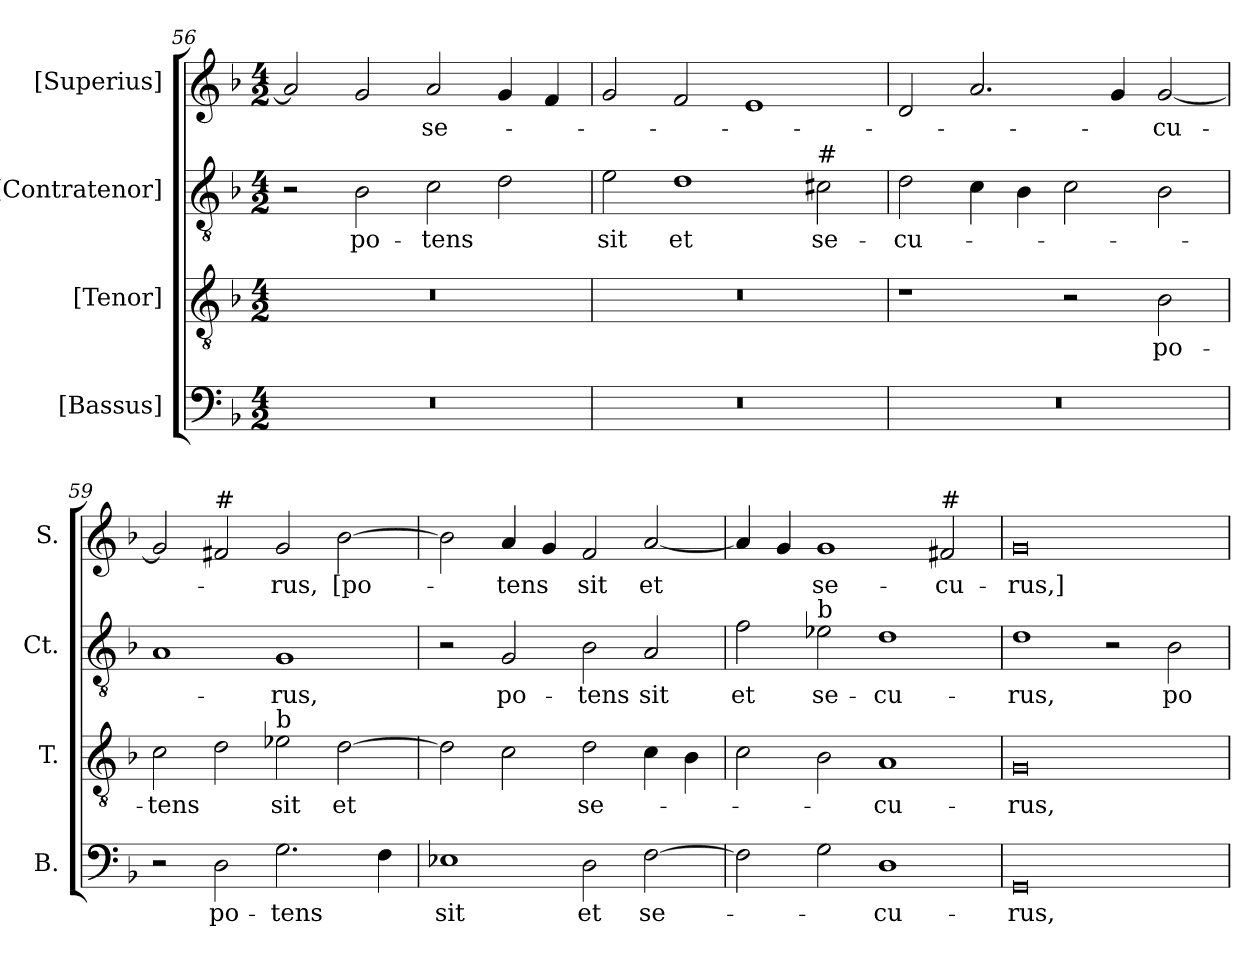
**kern	**text	**kern	**text	**kern	**text	**kern	**text
*part4	*part4	*part3	*part3	*part2	*part2	*part1	*part1
*staff4	*staff4	*staff3	*staff3	*staff2	*staff2	*staff1	*staff1
*I"[Bassus]	*	*I"[Tenor]	*	*I"[Contratenor]	*	*I"[Superius]	*
*I'B.	*	*I'T.	*	*I'Ct.	*	*I'S.	*
*clefF4	*	*clefGv2	*	*clefGv2	*	*clefG2	*
*	*	*ITrd7c12	*	*ITrd7c12	*	*	*
*k[b-]	*	*k[b-]	*	*k[b-]	*	*k[b-]	*
*F:	*	*F:	*	*F:	*	*F:	*
*M4/2	*	*M4/2	*	*M4/2	*	*M4/2	*
=56	=56	=56	=56	=56	=56	=56	=56
!LO:N:vis=1	!	!LO:N:vis=1	!	!	!	!	!
0r	.	0r	.	2r	.	2ai/]	.
!	!	!	!	!	!LO:LY:b:color=#000000	!	!
.	.	.	.	2BB-i\	po-	2gi/	.
!	!	!	!	!	!LO:LY:b:color=#000000	!	!
!	!	!	!	!	!	!	!LO:LY:b:color=#000000
.	.	.	.	2Ci\	-tens	2ai/	se-
.	.	.	.	2Di\	.	4gi/	.
.	.	.	.	.	.	4fi/	.
!!LO:PB:g=z
=57	=57	=57	=57	=57	=57	=57	=57
!LO:N:vis=1	!	!LO:N:vis=1	!	!	!	!	!
!	!	!	!	!	!LO:LY:b:color=#000000	!	!
0r	.	0r	.	2Ei\	sit	2gi/	.
!	!	!	!	!	!LO:LY:b:color=#000000	!	!
.	.	.	.	1Di	et	2fi/	.
.	.	.	.	.	.	1ei	.
!	!	!	!	!LO:TX:a:t=#	!	!	!
!	!	!	!	!	!LO:LY:b:color=#000000	!	!
.	.	.	.	2C#j\	se-	.	.
=58	=58	=58	=58	=58	=58	=58	=58
!LO:N:vis=1	!	!	!	!	!	!	!
!	!	!	!	!	!LO:LY:b:color=#000000	!	!
0r	.	1r	.	2Di\	-cu-	2di/	.
.	.	.	.	4Ci\	.	2.ai/	.
.	.	.	.	4BB-i\	.	.	.
.	.	2r	.	2Ci\	.	.	.
.	.	.	.	.	.	4gi/	.
!	!	!	!LO:LY:b:color=#000000	!	!	!	!
!	!	!	!	!	!	!	!LO:LY:b:color=#000000
.	.	2BB-i\	po-	2BB-i\	.	[<2gi/	-cu-
=59	=59	=59	=59	=59	=59	=59	=59
!	!	!	!LO:LY:b:color=#000000	!	!	!	!
2r	.	2Ci\	-tens	1AAi	.	2gi/]	.
!	!	!	!	!	!	!LO:TX:a:t=#	!
!	!LO:LY:b:color=#000000	!	!	!	!	!	!
2Di\	po-	2Di\	.	.	.	2f#j/	.
!	!LO:LY:b:color=#000000	!	!	!	!	!	!
!	!	!	!LO:LY:b:color=#000000	!	!	!	!
!	!	!	!	!	!LO:LY:b:color=#000000	!	!
!	!	!LO:TX:a:t=b	!	!	!	!	!
!	!	!	!	!	!	!	!LO:LY:b:color=#000000
2.Gi\	-tens	2E-j\	sit	1GGi	-rus,	2gi/	-rus,
!	!	!	!LO:LY:b:color=#000000	!	!	!	!
!	!	!	!	!	!	!	!LO:LY:b:color=#000000
.	.	[>2Di\	et	.	.	[>2b-i\	[po-
4Fi\	.	.	.	.	.	.	.
=60	=60	=60	=60	=60	=60	=60	=60
!	!LO:LY:b:color=#000000	!	!	!	!	!	!
1E-Xi	sit	2Di\]	.	2r	.	2b-i\]	.
!	!	!	!	!	!LO:LY:b:color=#000000	!	!
!	!	!	!	!	!	!	!LO:LY:b:color=#000000
.	.	2Ci\	.	2GGi/	po-	4ai/	-tens
.	.	.	.	.	.	4gi/	.
!	!LO:LY:b:color=#000000	!	!	!	!	!	!
!	!	!	!LO:LY:b:color=#000000	!	!	!	!
!	!	!	!	!	!LO:LY:b:color=#000000	!	!
!	!	!	!	!	!	!	!LO:LY:b:color=#000000
2Di\	et	2Di\	se-	2BB-i\	-tens	2fi/	sit
!	!LO:LY:b:color=#000000	!	!	!	!	!	!
!	!	!	!	!	!LO:LY:b:color=#000000	!	!
!	!	!	!	!	!	!	!LO:LY:b:color=#000000
[>2Fi\	se-	4Ci\	.	2AAi/	sit	[<2ai/	et
.	.	4BB-i\	.	.	.	.	.
=61	=61	=61	=61	=61	=61	=61	=61
!	!	!	!	!	!LO:LY:b:color=#000000	!	!
2Fi\]	.	2Ci\	.	2Fi\	et	4ai/]	.
.	.	.	.	.	.	4gi/	.
!	!	!	!	!	!LO:LY:b:color=#000000	!	!
!	!	!	!	!LO:TX:a:t=b	!	!	!
!	!	!	!	!	!	!	!LO:LY:b:color=#000000
2Gi\	.	2BB-i\	.	2E-j\	se-	1gi	se-
!	!LO:LY:b:color=#000000	!	!	!	!	!	!
!	!	!	!LO:LY:b:color=#000000	!	!	!	!
!	!	!	!	!	!LO:LY:b:color=#000000	!	!
1Di	-cu-	1AAi	-cu-	1Di	-cu-	.	.
!	!	!	!	!	!	!LO:TX:a:t=#	!
!	!	!	!	!	!	!	!LO:LY:b:color=#000000
.	.	.	.	.	.	2f#j/	-cu-
!!LO:LB:g=z
=62	=62	=62	=62	=62	=62	=62	=62
!	!LO:LY:b:color=#000000	!	!	!	!	!	!
!	!	!	!LO:LY:b:color=#000000	!	!	!	!
!	!	!	!	!	!LO:LY:b:color=#000000	!	!
!	!	!	!	!	!	!	!LO:LY:b:color=#000000
0GGi	-rus,	0GGi	-rus,	1Di	-rus,	0gi	-rus,]
.	.	.	.	2r	.	.	.
!	!	!	!	!	!LO:LY:b:color=#000000	!	!
.	.	.	.	2BB-i\	po-	.	.
=	=	=	=	=	=	=	=
*-	*-	*-	*-	*-	*-	*-	*-
